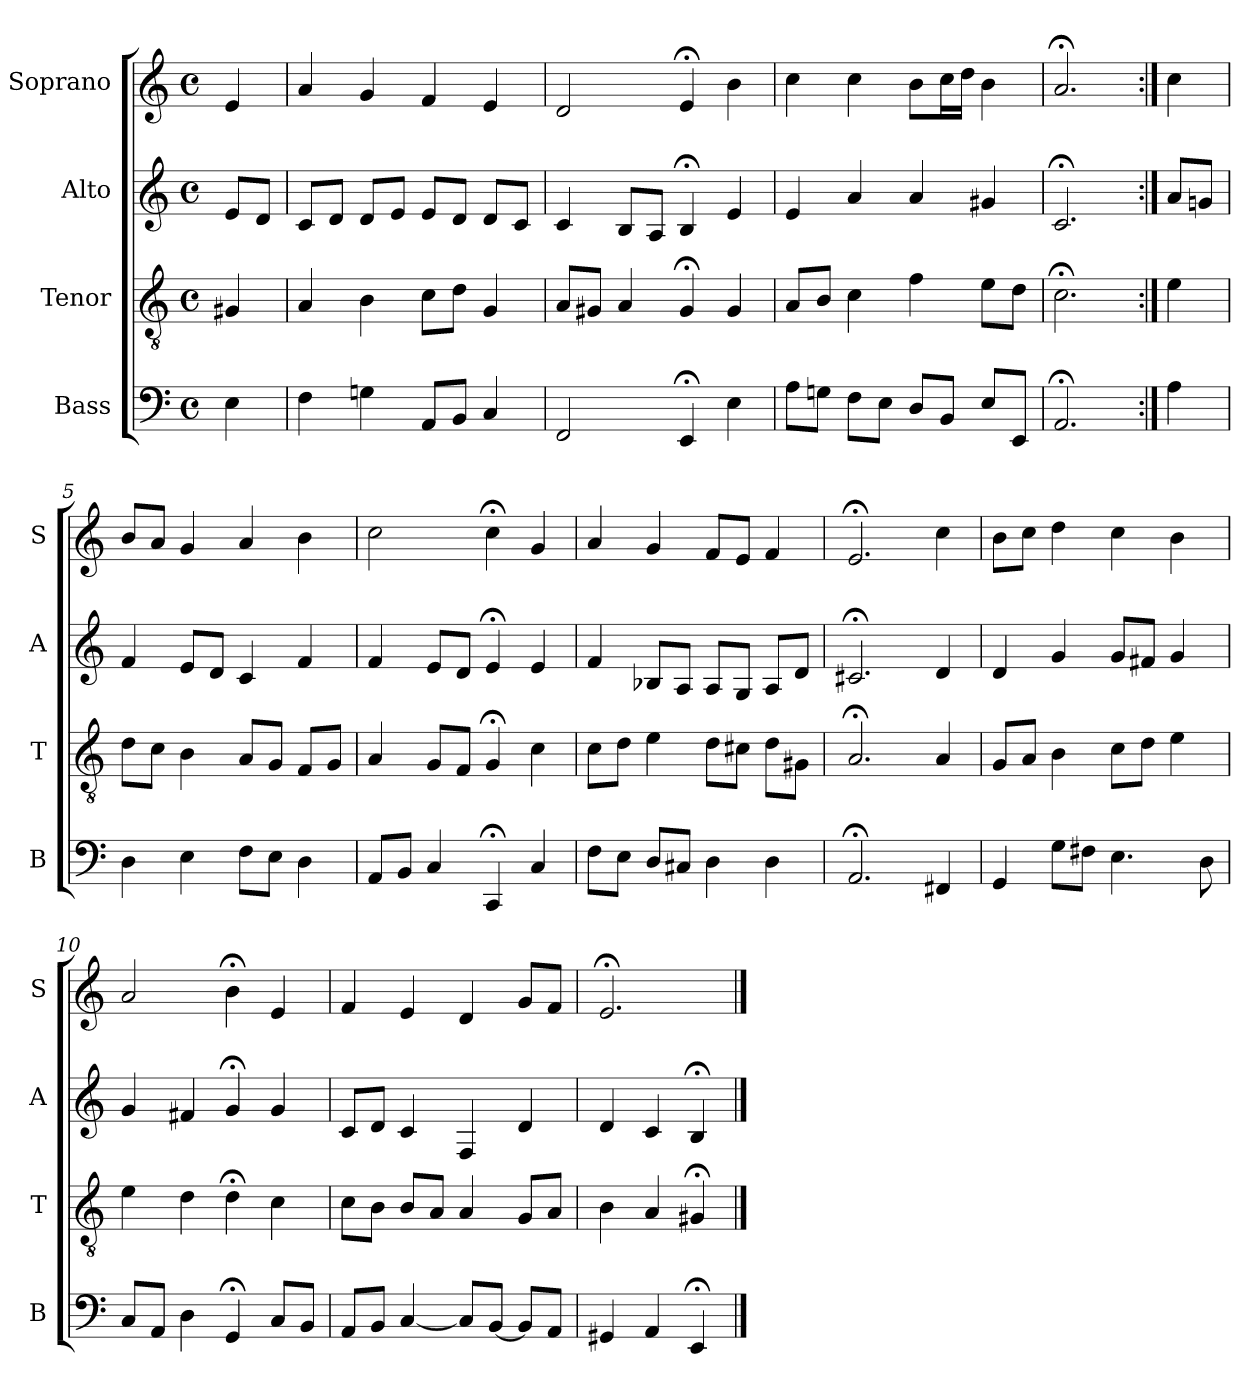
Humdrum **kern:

**kern	**kern	**kern	**kern
*part4	*part3	*part2	*part1
*staff4	*staff3	*staff2	*staff1
*I"Bass	*I"Tenor	*I"Alto	*I"Soprano
*I'B	*I'T	*I'A	*I'S
*clefF4	*clefGv2	*clefG2	*clefG2
*k[]	*k[]	*k[]	*k[]
*a:	*a:	*a:	*a:
*M4/4	*M4/4	*M4/4	*M4/4
*met(c)	*met(c)	*met(c)	*met(c)
*MM100	*MM100	*MM100	*MM100
=	=	=	=
4E	4G#X	8eL	4e
.	.	8dJ	.
=1	=1	=1	=1
4F	4A	8cL	4a
.	.	8dJ	.
4Gn	4B	8dL	4g
.	.	8eJ	.
8AAL	8cL	8eL	4f
8BBJ	8dJ	8dJ	.
4C	4G	8dL	4e
.	.	8cJ	.
=2	=2	=2	=2
2FF	8AL	4c	2d
.	8G#XJ	.	.
.	4A	8BL	.
.	.	8AJ	.
4EE;<	4G#;<i	4B;<	4e;<
4Ei	4G#i	4e	4b
=3	=3	=3	=3
8AiL	8AiL	4e	4cc
8GnJ	8BJ	.	.
8FL	4c	4a	4cc
8EJ	.	.	.
8DL	4f	4a	8bL
8BBJ	.	.	16ccL
.	.	.	16ddJJ
8EL	8eL	4g#X	4b
8EEJ	8dJ	.	.
=4	=4	=4	=4
2.AA;<	2.c;<	2.c;<	2.a;<
=:|!	=:|!	=:|!	=:|!
4A	4e	8aL	4cc
.	.	8gnJ	.
=5	=5	=5	=5
4D	8dL	4f	8bL
.	8cJ	.	8aJ
4E	4B	8eL	4g
.	.	8dJ	.
8FL	8AL	4c	4a
8EJ	8GJ	.	.
4D	8FL	4f	4b
.	8GJ	.	.
=6	=6	=6	=6
8AAL	4A	4f	2cc
8BBJ	.	.	.
4C	8GL	8eL	.
.	8FJ	8dJ	.
4CC;<	4G;<	4e;<	4cc;<
4C	4c	4e	4g
=7	=7	=7	=7
8FL	8cL	4f	4a
8EJ	8dJ	.	.
8DL	4e	8B-XL	4g
8C#XJ	.	8AJ	.
4D	8dL	8AL	8fL
.	8c#XJ	8GJ	8eJ
4D	8dL	8AL	4f
.	8G#XJ	8dJ	.
=8	=8	=8	=8
2.AA;<	2.A;<	2.c#X;<	2.e;<
4FF#X	4A	4d	4cc
=9	=9	=9	=9
4GG	8GL	4d	8bL
.	8AJ	.	8ccJ
8GL	4B	4g	4dd
8F#XJ	.	.	.
4.E	8cL	8gL	4cc
.	8dJ	8f#XJ	.
.	4e	4g	4b
8D	.	.	.
=10	=10	=10	=10
8CL	4e	4g	2a
8AAJ	.	.	.
4D	4d	4f#X	.
4GG;<	4d;<	4g;<	4b;<
8CL	4c	4g	4e
8BBJ	.	.	.
=11	=11	=11	=11
8AAL	8cL	8cL	4f
8BBJ	8BJ	8dJ	.
[4C	8BL	4c	4e
.	8AJ	.	.
8CL]	4A	4F	4d
[8BBJ	.	.	.
8BBL]	8GL	4d	8gL
8AAJ	8AJ	.	8fJ
=12	=12	=12	=12
4GG#X	4B	4d	2.e;<
4AA	4A	4c	.
4EE;<	4G#X;<	4B;<	.
==	==	==	==
*-	*-	*-	*-
